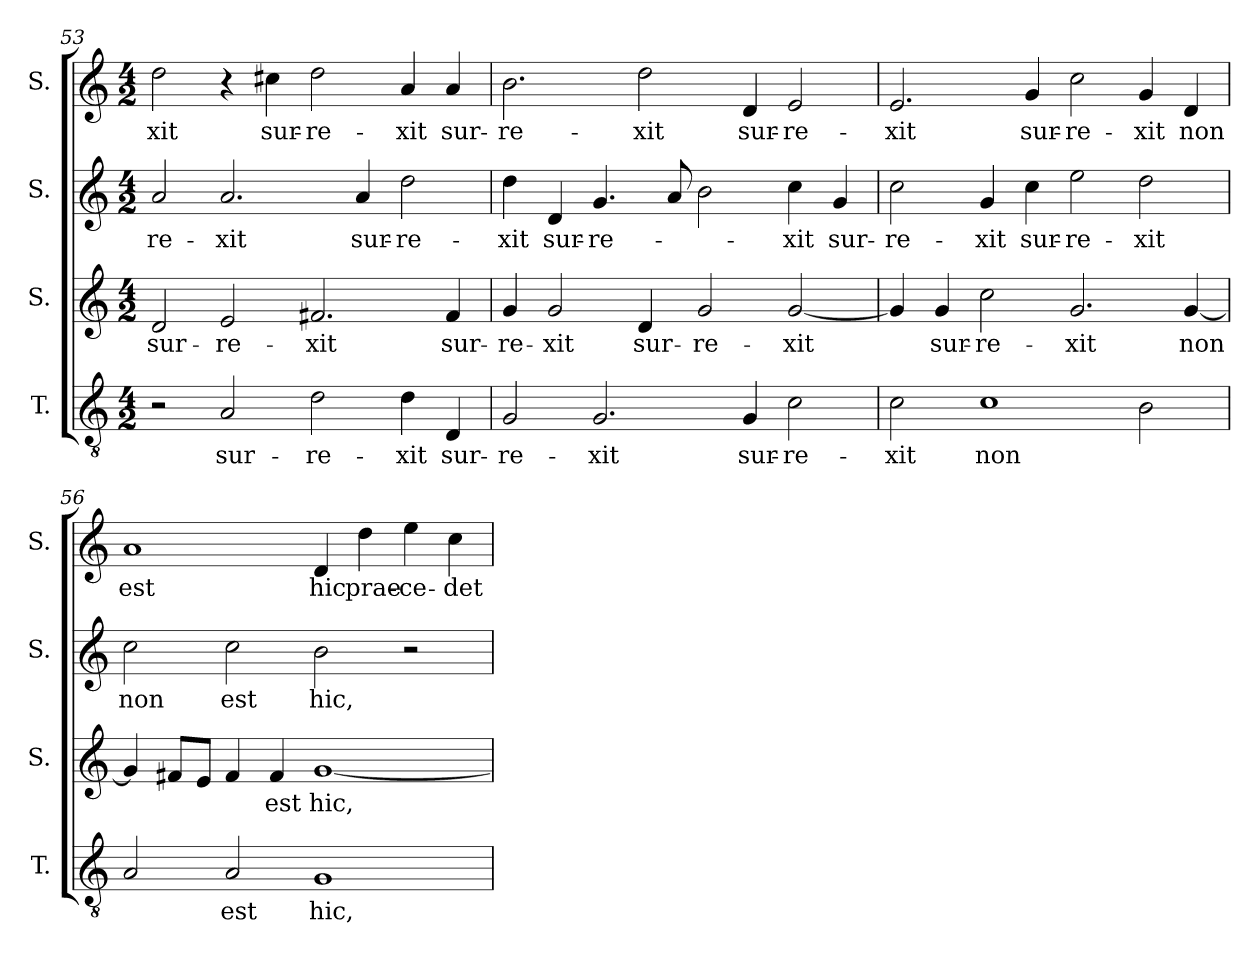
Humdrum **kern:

**kern	**text	**kern	**text	**kern	**text	**kern	**text
*part4	*part4	*part3	*part3	*part2	*part2	*part1	*part1
*staff4	*staff4	*staff3	*staff3	*staff2	*staff2	*staff1	*staff1
*I"T.	*	*I"S.	*	*I"S.	*	*I"S.	*
*I'T.	*	*I'S.	*	*I'S.	*	*I'S.	*
*clefGv2	*	*clefG2	*	*clefG2	*	*clefG2	*
*k[]	*	*k[]	*	*k[]	*	*k[]	*
*C:	*	*C:	*	*C:	*	*C:	*
*M4/2	*	*M4/2	*	*M4/2	*	*M4/2	*
=53	=53	=53	=53	=53	=53	=53	=53
!	!	!	!LO:LY:b:color=#000000	!	!	!	!
!	!	!	!	!	!LO:LY:b:color=#000000	!	!
!	!	!	!	!	!	!	!LO:LY:b:color=#000000
2r	.	2di/	sur-	2ai/	-re-	2ddi\	-xit
!	!LO:LY:b:color=#000000	!	!	!	!	!	!
!	!	!	!LO:LY:b:color=#000000	!	!	!	!
!	!	!	!	!	!LO:LY:b:color=#000000	!	!
2Ai/	sur-	2ei/	-re-	2.ai/	-xit	4r	.
!	!	!	!	!	!	!	!LO:LY:b:color=#000000
.	.	.	.	.	.	4cc#Xi\	sur-
!	!LO:LY:b:color=#000000	!	!	!	!	!	!
!	!	!	!LO:LY:b:color=#000000	!	!	!	!
!	!	!	!	!	!	!	!LO:LY:b:color=#000000
2di\	-re-	2.f#Xi/	-xit	.	.	2ddi\	-re-
!	!	!	!	!	!LO:LY:b:color=#000000	!	!
.	.	.	.	4ai/	sur-	.	.
!	!LO:LY:b:color=#000000	!	!	!	!	!	!
!	!	!	!	!	!LO:LY:b:color=#000000	!	!
!	!	!	!	!	!	!	!LO:LY:b:color=#000000
4di\	-xit	.	.	2ddi\	-re-	4ai/	-xit
!	!LO:LY:b:color=#000000	!	!	!	!	!	!
!	!	!	!LO:LY:b:color=#000000	!	!	!	!
!	!	!	!	!	!	!	!LO:LY:b:color=#000000
4Di/	sur-	4f#i/	sur-	.	.	4ai/	sur-
=54	=54	=54	=54	=54	=54	=54	=54
!	!LO:LY:b:color=#000000	!	!	!	!	!	!
!	!	!	!LO:LY:b:color=#000000	!	!	!	!
!	!	!	!	!	!LO:LY:b:color=#000000	!	!
!	!	!	!	!	!	!	!LO:LY:b:color=#000000
2Gi/	-re-	4gi/	-re-	4ddi\	-xit	2.bi\	-re-
!	!	!	!LO:LY:b:color=#000000	!	!	!	!
!	!	!	!	!	!LO:LY:b:color=#000000	!	!
.	.	2gi/	-xit	4di/	sur-	.	.
!	!LO:LY:b:color=#000000	!	!	!	!	!	!
!	!	!	!	!	!LO:LY:b:color=#000000	!	!
2.Gi/	-xit	.	.	4.gi/	-re-	.	.
!	!	!	!LO:LY:b:color=#000000	!	!	!	!
!	!	!	!	!	!	!	!LO:LY:b:color=#000000
.	.	4di/	sur-	.	.	2ddi\	-xit
.	.	.	.	8ai/	.	.	.
!	!	!	!LO:LY:b:color=#000000	!	!	!	!
.	.	2gi/	-re-	2bi\	.	.	.
!	!LO:LY:b:color=#000000	!	!	!	!	!	!
!	!	!	!	!	!	!	!LO:LY:b:color=#000000
4Gi/	sur-	.	.	.	.	4di/	sur-
!	!LO:LY:b:color=#000000	!	!	!	!	!	!
!	!	!	!LO:LY:b:color=#000000	!	!	!	!
!	!	!	!	!	!LO:LY:b:color=#000000	!	!
!	!	!	!	!	!	!	!LO:LY:b:color=#000000
2ci\	-re-	[<2gi/	-xit	4cci\	-xit	2ei/	-re-
!	!	!	!	!	!LO:LY:b:color=#000000	!	!
.	.	.	.	4gi/	sur-	.	.
!!LO:LB:g=z
=55	=55	=55	=55	=55	=55	=55	=55
!	!LO:LY:b:color=#000000	!	!	!	!	!	!
!	!	!	!	!	!LO:LY:b:color=#000000	!	!
!	!	!	!	!	!	!	!LO:LY:b:color=#000000
2ci\	-xit	4gi/]	.	2cci\	-re-	2.ei/	-xit
!	!	!	!LO:LY:b:color=#000000	!	!	!	!
.	.	4gi/	sur-	.	.	.	.
!	!LO:LY:b:color=#000000	!	!	!	!	!	!
!	!	!	!LO:LY:b:color=#000000	!	!	!	!
!	!	!	!	!	!LO:LY:b:color=#000000	!	!
1ci	non	2cci\	-re-	4gi/	-xit	.	.
!	!	!	!	!	!LO:LY:b:color=#000000	!	!
!	!	!	!	!	!	!	!LO:LY:b:color=#000000
.	.	.	.	4cci\	sur-	4gi/	sur-
!	!	!	!LO:LY:b:color=#000000	!	!	!	!
!	!	!	!	!	!LO:LY:b:color=#000000	!	!
!	!	!	!	!	!	!	!LO:LY:b:color=#000000
.	.	2.gi/	-xit	2eei\	-re-	2cci\	-re-
!	!	!	!	!	!LO:LY:b:color=#000000	!	!
!	!	!	!	!	!	!	!LO:LY:b:color=#000000
2Bi\	.	.	.	2ddi\	-xit	4gi/	-xit
!	!	!	!LO:LY:b:color=#000000	!	!	!	!
!	!	!	!	!	!	!	!LO:LY:b:color=#000000
.	.	[<4gi/	non	.	.	4di/	non
=56	=56	=56	=56	=56	=56	=56	=56
!	!	!	!	!	!LO:LY:b:color=#000000	!	!
!	!	!	!	!	!	!	!LO:LY:b:color=#000000
2Ai/	.	4gi/]	.	2cci\	non	1ai	est
.	.	8f#Xi/L	.	.	.	.	.
.	.	8ei/J	.	.	.	.	.
!	!LO:LY:b:color=#000000	!	!	!	!	!	!
!	!	!	!	!	!LO:LY:b:color=#000000	!	!
2Ai/	est	4f#i/	.	2cci\	est	.	.
!	!	!	!LO:LY:b:color=#000000	!	!	!	!
.	.	4f#i/	est	.	.	.	.
!	!LO:LY:b:color=#000000	!	!	!	!	!	!
!	!	!	!LO:LY:b:color=#000000	!	!	!	!
!	!	!	!	!	!LO:LY:b:color=#000000	!	!
!	!	!	!	!	!	!	!LO:LY:b:color=#000000
1Gi	hic,	[<1gi	hic,	2bi\	hic,	4di/	hic
!	!	!	!	!	!	!	!LO:LY:b:color=#000000
.	.	.	.	.	.	4ddi\	prae-
!	!	!	!	!	!	!	!LO:LY:b:color=#000000
.	.	.	.	2r	.	4eei\	-ce-
!	!	!	!	!	!	!	!LO:LY:b:color=#000000
.	.	.	.	.	.	4cci\	-det
=	=	=	=	=	=	=	=
*-	*-	*-	*-	*-	*-	*-	*-
